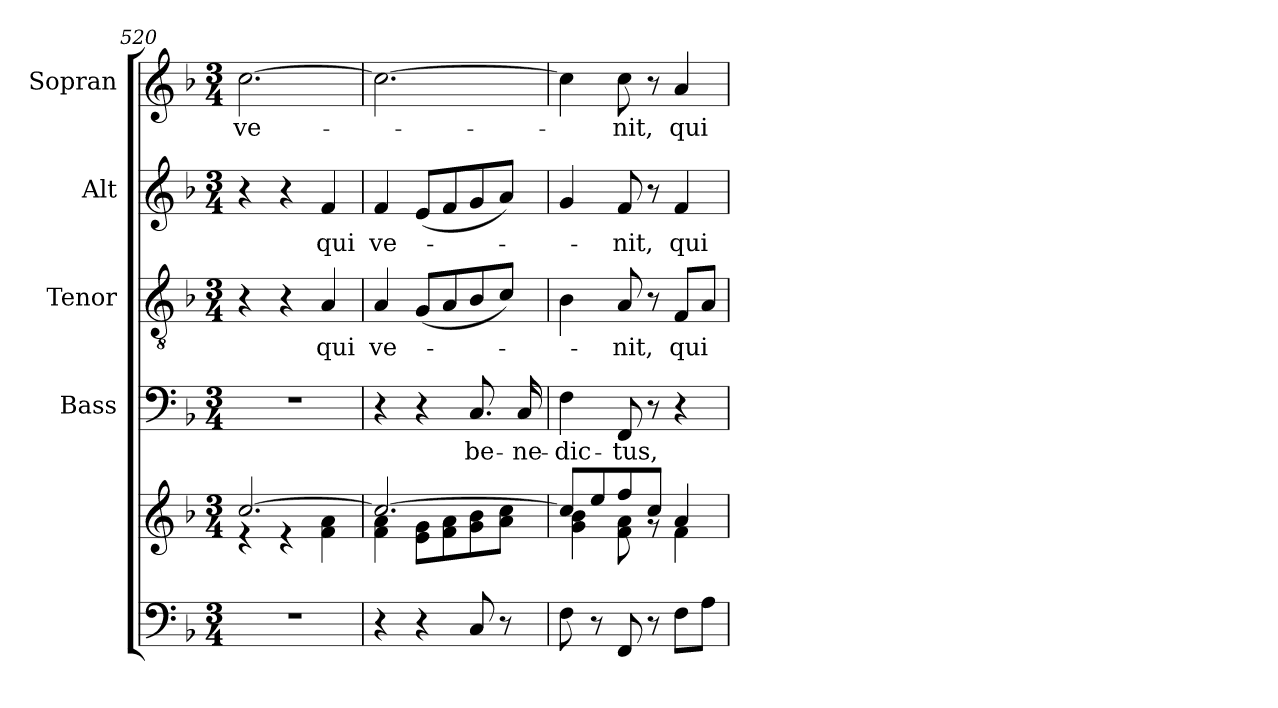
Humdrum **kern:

**kern	**kern	**kern	**text	**kern	**text	**kern	**text	**kern	**text
*part5	*part5	*part4	*part4	*part3	*part3	*part2	*part2	*part1	*part1
*staff6	*staff5	*staff4	*staff4	*staff3	*staff3	*staff2	*staff2	*staff1	*staff1
*	*	*I"Bass	*	*I"Tenor	*	*I"Alt	*	*I"Sopran	*
*	*	*I'B.	*	*I'T.	*	*I'A.	*	*I'S.	*
*clefF4	*clefG2	*clefF4	*	*clefGv2	*	*clefG2	*	*clefG2	*
*k[b-]	*k[b-]	*k[b-]	*	*k[b-]	*	*k[b-]	*	*k[b-]	*
*F:	*F:	*F:	*	*F:	*	*F:	*	*F:	*
*M3/4	*M3/4	*M3/4	*	*M3/4	*	*M3/4	*	*M3/4	*
=520	=520	=520	=520	=520	=520	=520	=520	=520	=520
*	*^	*	*	*	*	*	*	*	*
!	!	!	!	!	!	!	!	!	!	!LO:LY:b
2.r	[>2.cc/	4re	2.r	.	4r	.	4r	.	[2.cc\	ve-
.	.	4re	.	.	4r	.	4r	.	.	.
!	!	!	!	!	!	!LO:LY:b	!	!LO:LY:b	!	!
.	.	4f\ 4a\	.	.	4A/	qui	4f/	qui	.	.
=521	=521	=521	=521	=521	=521	=521	=521	=521	=521	=521
!	!	!	!	!	!	!LO:LY:b	!	!LO:LY:b	!	!
4r	2.cc/_	4f\ 4a\	4r	.	4A/	ve-	4f/	ve-	2.cc\_	.
4r	.	8e\ 8g\L	4r	.	(<8G/L	.	(<8e/L	.	.	.
.	.	8f\ 8a\	.	.	8A/	.	8f/	.	.	.
!	!	!	!	!LO:LY:b	!	!	!	!	!	!
8C/	.	8g\ 8b-\	8.C/	be-	8B-/	.	8g/	.	.	.
8r	.	8a\ 8cc\J	.	.	8c/J)	.	8a/J)	.	.	.
!	!	!	!	!LO:LY:b	!	!	!	!	!	!
.	.	.	16C/	-ne-	.	.	.	.	.	.
=522	=522	=522	=522	=522	=522	=522	=522	=522	=522	=522
!	!	!	!	!LO:LY:b	!	!	!	!	!	!
8F\	8cc/L]	4g\ 4b-\	4F\	-dic-	4B-\	.	4g/	.	4cc\]	.
8r	8ee/	.	.	.	.	.	.	.	.	.
!	!	!	!	!LO:LY:b	!	!LO:LY:b	!	!LO:LY:b	!	!LO:LY:b
8FF/	8ff/	8f\ 8a\	8FF/	-tus,	8A/	-nit,	8f/	-nit,	8cc\	-nit,
8r	8cc/J	8rf	8r	.	8r	.	8r	.	8r	.
!	!	!	!	!	!	!LO:LY:b	!	!LO:LY:b	!	!LO:LY:b
8F\L	4a/	4f\	4r	.	8F/L	qui	4f/	qui	4a/	qui
8A\J	.	.	.	.	8A/J	.	.	.	.	.
*	*v	*v	*	*	*	*	*	*	*	*
=	=	=	=	=	=	=	=	=	=
*-	*-	*-	*-	*-	*-	*-	*-	*-	*-
